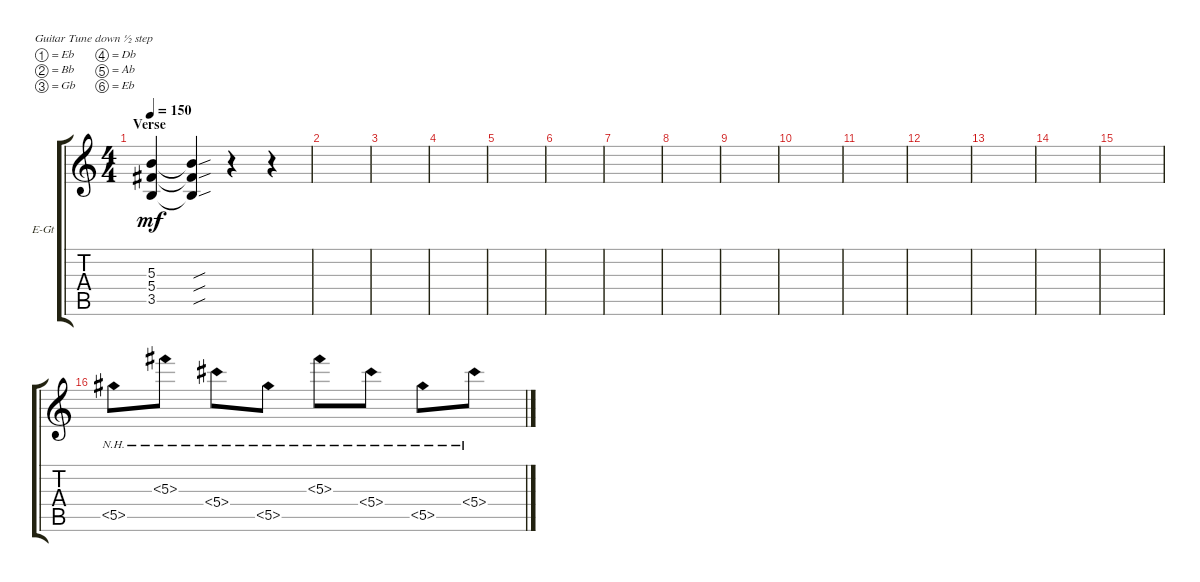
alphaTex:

\defaultSystemsLayout 4
\bracketExtendMode groupsimilarinstruments
\firstSystemTrackNameOrientation horizontal
\otherSystemsTrackNameOrientation horizontal
\track ("Electric Guitar" "E-Gt") {instrument distortionguitar}
\staff {score tabs}
\tuning (Eb4 Bb3 Gb3 Db3 Ab2 Eb2)
\ts (4 4)
\section ("" "Verse")
\tempo 150
\clef g2
\ks c
(3.5 5.3 5.4).4{dy mf} (3.5{sou t} 5.3{sou t} 5.4{sou t}).4 r.4 r.4 |
|
|
|
|
|
|
|
|
|
|
|
|
|
|
5.5{nh}.8 5.3{nh}.8 5.4{nh}.8 5.5{nh}.8 5.3{nh}.8 5.4{nh}.8 5.5{nh}.8 5.4{nh}.8
